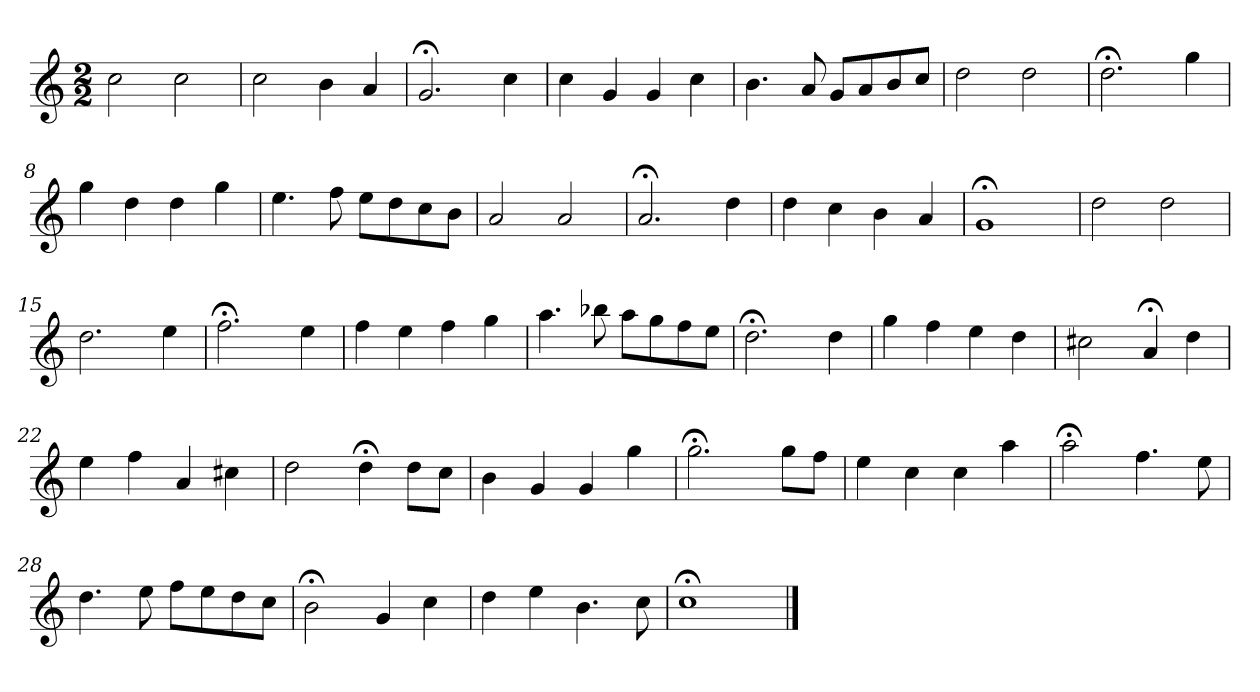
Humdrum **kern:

**kern
*part1
*staff1
*k[]
*C:
*M2/2
*MM120
=1
2cc
2cc
=2
2cc
4b
4a
=3
2.g;<
4cc
=4
4cc
4g
4g
4cc
=5
4.b
8a
8gL
8a
8b
8ccJ
=6
2dd
2dd
=7
2.dd;<
4gg
=8
4gg
4dd
4dd
4gg
=9
4.ee
8ff
8eeL
8dd
8cc
8bJ
=10
2a
2a
=11
2.a;<
4dd
=12
4dd
4cc
4b
4a
=13
1g;<
=14
2dd
2dd
=15
2.dd
4ee
=16
2.ff;<
4ee
=17
4ff
4ee
4ff
4gg
=18
4.aa
8bb-X
8aaL
8gg
8ff
8eeJ
=19
2.dd;<
4dd
=20
4gg
4ff
4ee
4dd
=21
2cc#X
4a;<
4dd
=22
4ee
4ff
4a
4cc#X
=23
2dd
4dd;<
8ddL
8ccJ
=24
4b
4g
4g
4gg
=25
2.gg;<
8ggL
8ffJ
=26
4ee
4cc
4cc
4aa
=27
2aa;<
4.ff
8ee
=28
4.dd
8ee
8ffL
8ee
8dd
8ccJ
=29
2b;<
4g
4cc
=30
4dd
4ee
4.b
8cc
=31
1cc;<
==
*-
